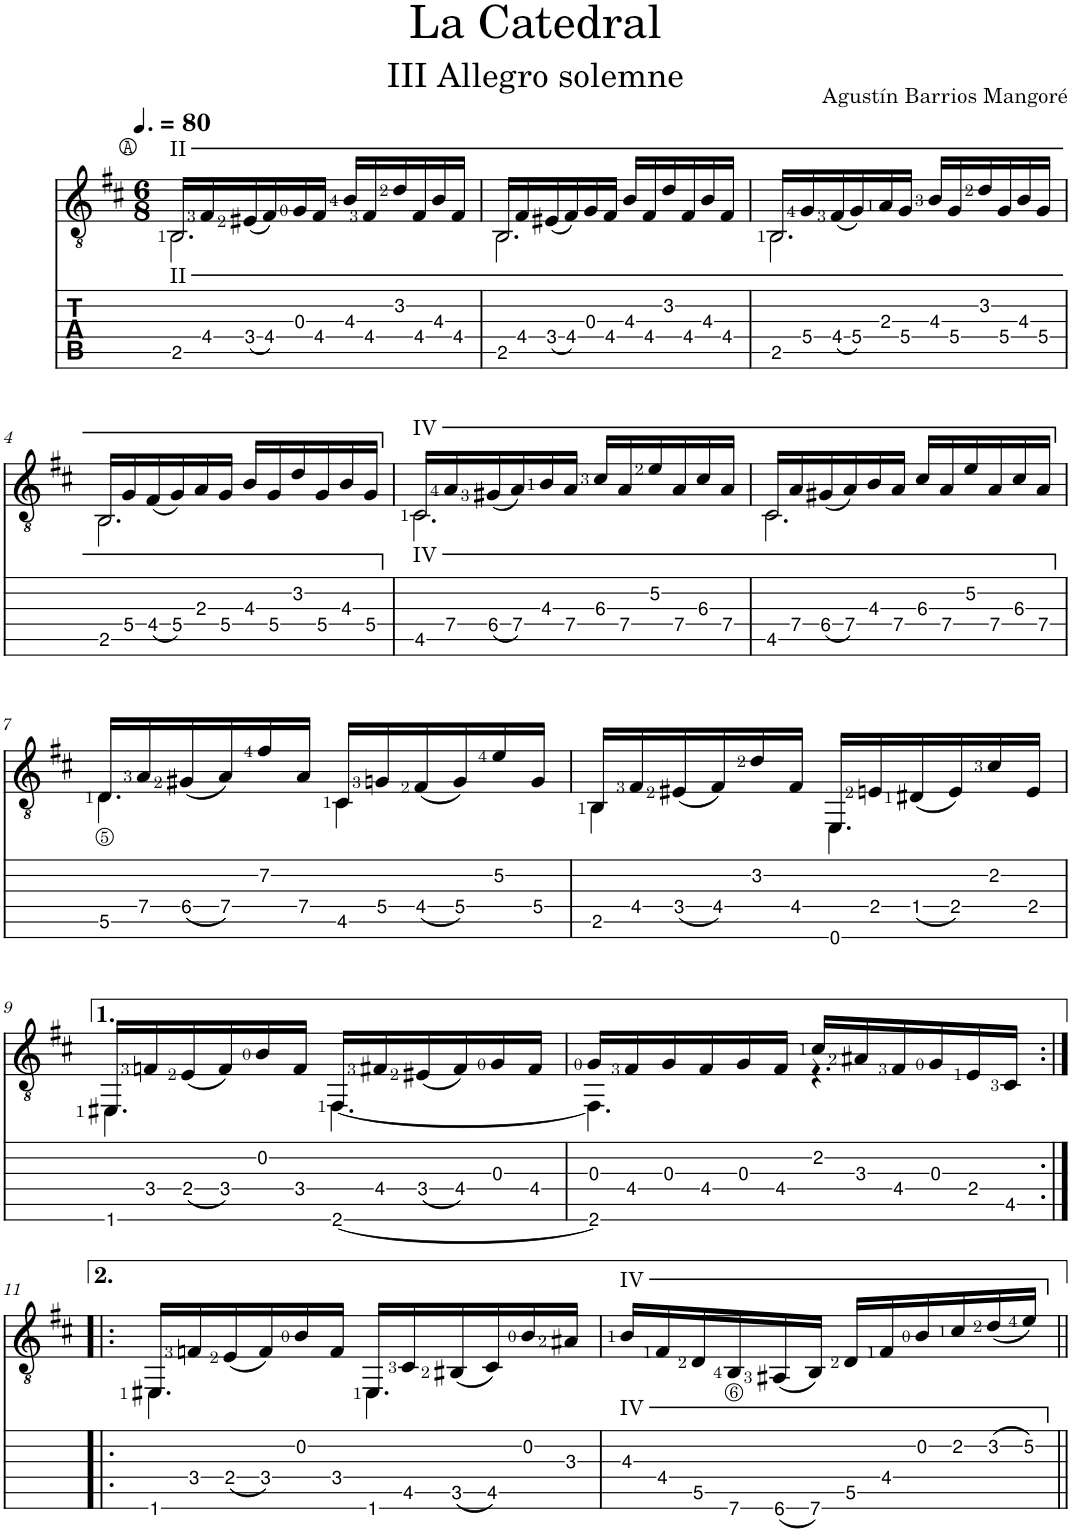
**kern	**kern
*part1	*part1
*staff2	*staff1
*I"Classical Guitar	*
*stria6	*
*	*clefGv2
*k[f#c#]	*k[f#c#]
*b:	*b:
*M6/8	*M6/8
*MM120	*MM120
=1	=1
*^	*^
!	!	!LO:TX:a:t=Ⓐ	!
!	!	!LO:TX:a:t=II	!
!LO:TX:a:t=II	!	!	!
16BBLL	2.BB	16BB/LL	2.BB\
16F#	.	16F#/	.
16E#X	.	(<16E#X/	.
16F#	.	16F#/)	.
16G	.	16G/	.
16F#JJ	.	16F#/JJ	.
16BLL	.	16B/LL	.
16F#	.	16F#/	.
16d	.	16d/	.
16F#	.	16F#/	.
16B	.	16B/	.
16F#JJ	.	16F#/JJ	.
=2	=2	=2	=2
16BBLL	2.BB	16BB/LL	2.BB\
16F#	.	16F#/	.
16E#X	.	(<16E#X/	.
16F#	.	16F#/)	.
16G	.	16G/	.
16F#JJ	.	16F#/JJ	.
16BLL	.	16B/LL	.
16F#	.	16F#/	.
16d	.	16d/	.
16F#	.	16F#/	.
16B	.	16B/	.
16F#JJ	.	16F#/JJ	.
=3	=3	=3	=3
16BBLL	2.BB	16BB/LL	2.BB\
16G	.	16G/	.
16F#	.	(<16F#/	.
16G	.	16G/)	.
16A	.	16A/	.
16GJJ	.	16G/JJ	.
16BLL	.	16B/LL	.
16G	.	16G/	.
16d	.	16d/	.
16G	.	16G/	.
16B	.	16B/	.
16GJJ	.	16G/JJ	.
!!LO:LB:g=z	!!
=4	=4	=4	=4
16BBLL	2.BB	16BB/LL	2.BB\
16G	.	16G/	.
16F#	.	(<16F#/	.
16G	.	16G/)	.
16A	.	16A/	.
16GJJ	.	16G/JJ	.
16BLL	.	16B/LL	.
16G	.	16G/	.
16d	.	16d/	.
16G	.	16G/	.
16B	.	16B/	.
16GJJ	.	16G/JJ	.
=5	=5	=5	=5
!	!	!LO:TX:a:t=IV	!
!LO:TX:a:t=IV	!	!	!
16C#LL	2.C#	16C#/LL	2.C#\
16A	.	16A/	.
16G#X	.	(<16G#X/	.
16A	.	16A/)	.
16B	.	16B/	.
16AJJ	.	16A/JJ	.
16c#LL	.	16c#/LL	.
16A	.	16A/	.
16e	.	16e/	.
16A	.	16A/	.
16c#	.	16c#/	.
16AJJ	.	16A/JJ	.
=6	=6	=6	=6
16C#LL	2.C#	16C#/LL	2.C#\
16A	.	16A/	.
16G#X	.	(<16G#X/	.
16A	.	16A/)	.
16B	.	16B/	.
16AJJ	.	16A/JJ	.
16c#LL	.	16c#/LL	.
16A	.	16A/	.
16e	.	16e/	.
16A	.	16A/	.
16c#	.	16c#/	.
16AJJ	.	16A/JJ	.
!!LO:LB:g=z	!!
=7	=7	=7	=7
16D<LL	4.D	16D</LL	4.D\
16A	.	16A/	.
16G#X	.	(<16G#X/	.
16A	.	16A/)	.
16f#	.	16f#/	.
16AJJ	.	16A/JJ	.
16C#LL	4.C#	16C#/LL	4.C#\
16Gn	.	16Gn/	.
16F#	.	(<16F#/	.
16G	.	16G/)	.
16e	.	16e/	.
16GJJ	.	16G/JJ	.
=8	=8	=8	=8
16BBLL	4.BB	16BB/LL	4.BB\
16F#	.	16F#/	.
16E#X	.	(<16E#X/	.
16F#	.	16F#/)	.
16d	.	16d/	.
16F#JJ	.	16F#/JJ	.
16EELL	4.EE	16EE/LL	4.EE\
16En	.	16En/	.
16D#X	.	(<16D#X/	.
16E	.	16E/)	.
16c#	.	16c#/	.
16EJJ	.	16E/JJ	.
!!LO:LB:g=z	!!
=9	=9	=9	=9
16EE#XLL	4.EE#	16EE#X/LL	4.EE#\
16Fn	.	16Fn/	.
16E	.	(<16E/	.
16F	.	16F/)	.
16B	.	16B/	.
16FJJ	.	16F/JJ	.
[<16FF#LL	4.FF#	[<16FF#/LL	4.FF#\
16F#X	.	16F#X/	.
16E#X	.	(<16E#X/	.
16F#	.	16F#/)	.
16G	.	16G/	.
16F#JJ	.	16F#/JJ	.
=10	=10	=10	=10
16GLL	4.FF#]	16G/LL	4.FF#\]
16F#	.	16F#/	.
16G	.	16G/	.
16F#	.	16F#/	.
16G	.	16G/	.
16F#JJ	.	16F#/JJ	.
16c#LL	4.r	16c#/LL	4.r
16A#X	.	16A#X/	.
16F#	.	16F#/	.
16G	.	16G/	.
16E	.	16E/	.
16C#JJ	.	16C#/JJ	.
!!LO:LB:g=z	!!
=11:|!|:	=11:|!|:	=11:|!|:	=11:|!|:
16EE#XLL	4.EE#	16EE#X/LL	4.EE#\
16Fn	.	16Fn/	.
16E	.	(<16E/	.
16F	.	16F/)	.
16B	.	16B/	.
16FJJ	.	16F/JJ	.
16EE#LL	4.EE#	16EE#/LL	4.EE#\
16C#	.	16C#/	.
16BB#X	.	(<16BB#X/	.
16C#	.	16C#/)	.
16B	.	16B/	.
16A#XJJ	.	16A#X/JJ	.
*v	*v	*	*
*	*v	*v
=12	=12
!	!LO:TX:a:t=IV
!LO:TX:a:t=IV	!
16BLL	16B/LL
16F#	16F#/
16D	16D/
16BB	16BB</
16AA#X	(<16AA#X/
16BBJJ	16BB/JJ)
16DLL	16D/LL
16F#	16F#/
16B	16B/
16c#	16c#/
16d	(16d/
16eJJ	16e/JJ)
=||	=||
*-	*-
